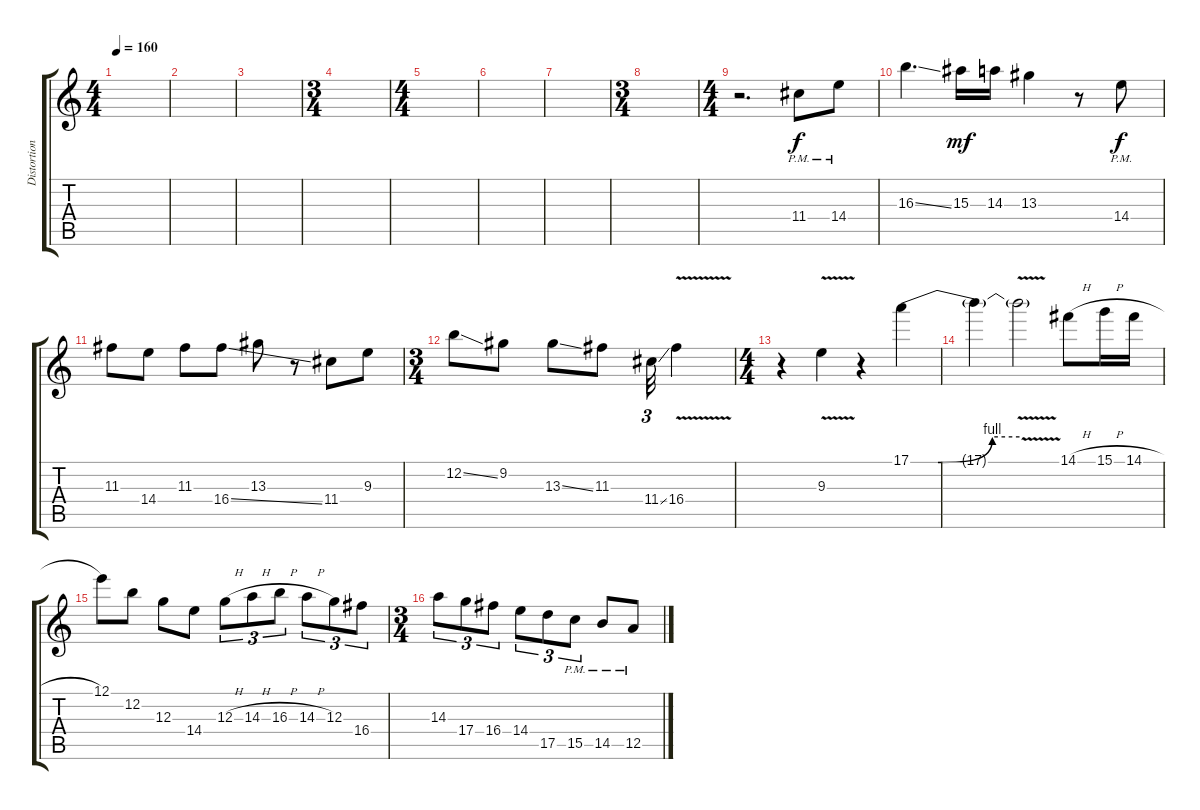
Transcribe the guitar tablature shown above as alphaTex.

\track ("Distortion 1 /Lead" "Distortion") {instrument overdrivenguitar}
\staff {score tabs}
\tuning (E4 B3 G3 D3 A2 E2) {hide}
\ts (4 4)
\tempo 160
\clef g2
\ks c
|
|
|
\ts (3 4)
|
\ts (4 4)
|
|
|
\ts (3 4)
|
\ts (4 4)
r.2{d} 11.4{pm}.8 14.4{pm}.8 |
16.3{ss}.4{d} 15.3.16{dy mf} 14.3.16 13.3.4 r.8 14.4{pm}.8{dy f} |
11.3.8 14.4.8 11.3.8 16.4{ss}.8 13.3.8 r.8 11.4.8 9.3.8 |
\ts (3 4)
12.2{ss}.8 9.2.8 13.3{ss}.8 11.3.8 11.4{ss}.32{tu (3 2)} 16.4{v}.4 |
\ts (4 4)
r.4 9.3{v}.4 r.4 17.1{be (custom 0 0 15 0 45 4 60 4)}.4 |
17.1{t}.4 17.1{v t}.2 14.1{h}.8 15.1{h}.16 14.1{h}.16 |
12.1.8 12.2.8 12.3.8 14.4.8 12.3{h}.8{tu (3 2)} 14.3{h}.8{tu (3 2)} 16.3{h}.8{tu (3 2)} 14.3{h}.8{tu (3 2)} 12.3.8{tu (3 2)} 16.4.8{tu (3 2)} |
\ts (3 4)
14.3.8{tu (3 2)} 17.4.8{tu (3 2)} 16.4.8{tu (3 2)} 14.4.8{tu (3 2)} 17.5.8{tu (3 2)} 15.5{pm}.8{tu (3 2)} 14.5{pm}.8 12.5{pm}.8
